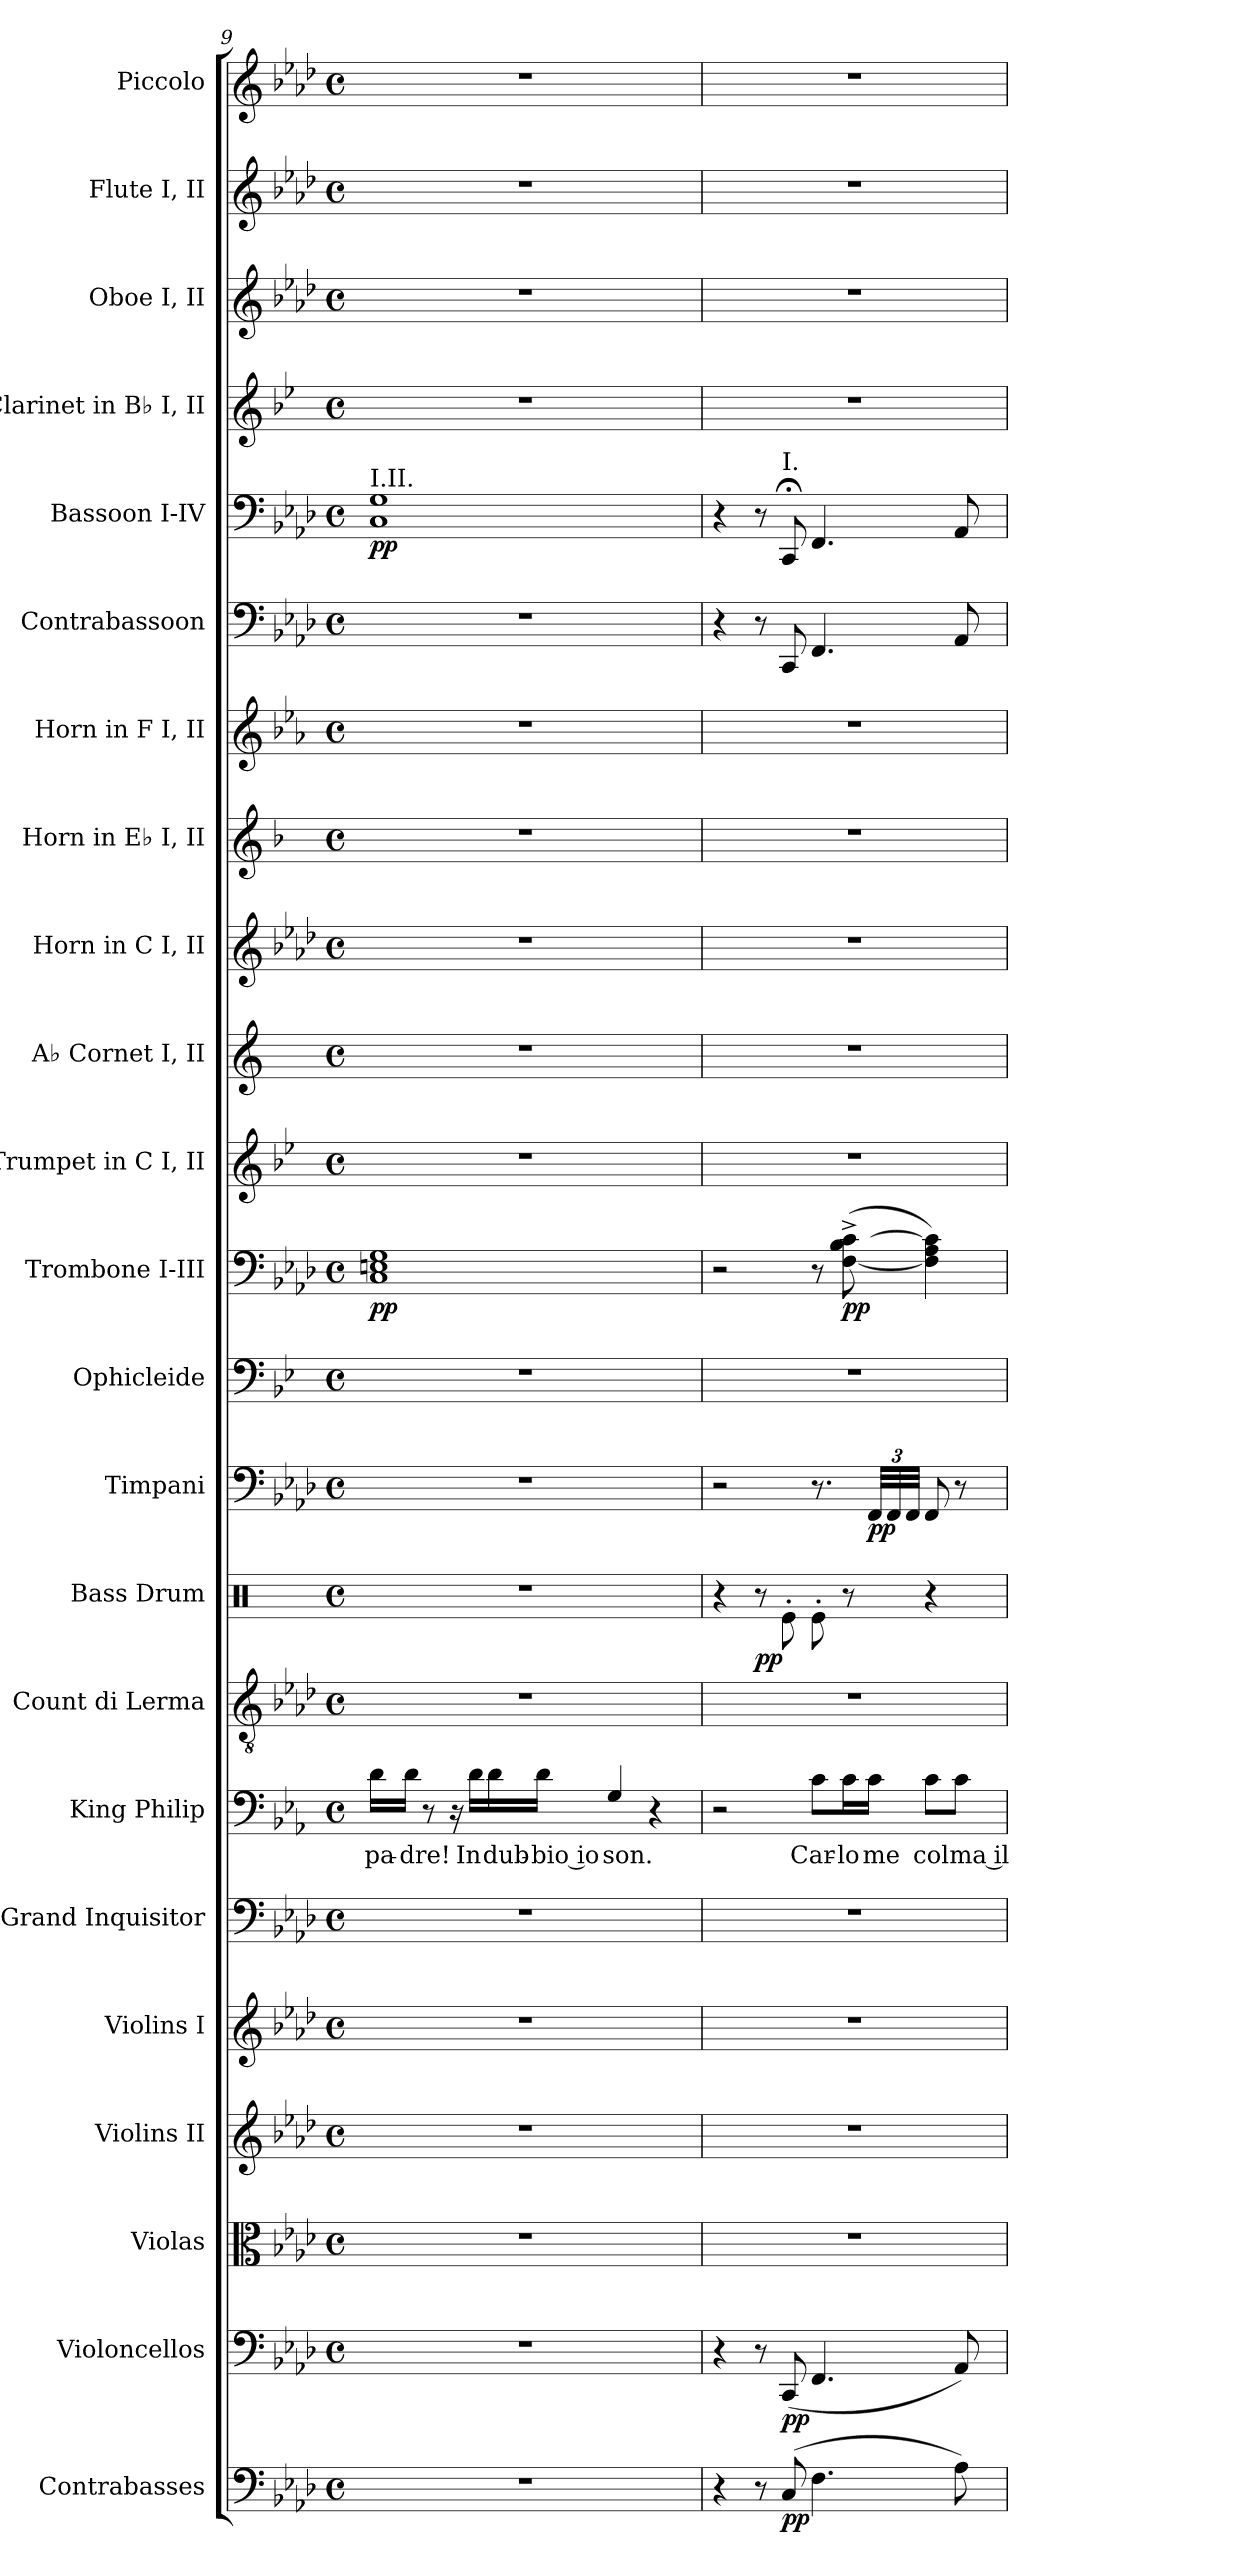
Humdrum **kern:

**kern	**dynam	**kern	**dynam	**kern	**kern	**kern	**kern	**kern	**text	**kern	**kern	**dynam	**kern	**dynam	**kern	**kern	**dynam	**kern	**kern	**kern	**kern	**kern	**kern	**dynam	**kern	**dynam	**kern	**kern	**kern	**kern
*part23	*part23	*part22	*part22	*part21	*part20	*part19	*part18	*part17	*part17	*part16	*part15	*part15	*part14	*part14	*part13	*part12	*part12	*part11	*part10	*part9	*part8	*part7	*part6	*part6	*part5	*part5	*part4	*part3	*part2	*part1
*staff23	*staff23	*staff22	*staff22	*staff21	*staff20	*staff19	*staff18	*staff17	*staff17	*staff16	*staff15	*staff15	*staff14	*staff14	*staff13	*staff12	*staff12	*staff11	*staff10	*staff9	*staff8	*staff7	*staff6	*staff6	*staff5	*staff5	*staff4	*staff3	*staff2	*staff1
*I"Contrabasses	*	*I"Violoncellos	*	*I"Violas	*I"Violins II	*I"Violins I	*I"Grand Inquisitor	*I"King Philip	*	*I"Count di Lerma	*I"Bass Drum	*	*I"Timpani	*	*I"Ophicleide	*I"Trombone I-III	*	*I"Trumpet in C I, II	*I"A♭ Cornet I, II	*I"Horn in C I, II	*I"Horn in E♭ I, II	*I"Horn in F I, II	*I"Contrabassoon	*	*I"Bassoon I-IV	*	*I"Clarinet in B♭ I, II	*I"Oboe I, II	*I"Flute I, II	*I"Piccolo
*I'Cb.	*	*I'Vc.	*	*I'Vla.	*I'Vln. II	*I'Vln. I	*I'G.I.	*I'K.P.	*	*I'di L.	*I'BD	*	*I'Timp.	*	*I'Oph.	*I'Tbn. I-III	*	*	*I'A ♭ Cnt. I, II	*	*	*	*I'Cbsn.	*	*I'Bsn. I-IV	*	*	*I'Ob. I, II	*I'Fl. I, II	*I'Picc.
*clefF4	*	*clefF4	*	*clefC3	*clefG2	*clefG2	*clefF4	*clefF4	*	*clefGv2	*clefX	*	*clefF4	*	*clefF4	*clefF4	*	*clefG2	*clefG2	*clefG2	*clefG2	*clefG2	*clefF4	*	*clefF4	*	*clefG2	*clefG2	*clefG2	*clefG2
*ITrd7c12	*	*	*	*	*	*	*	*ITrd4c7	*	*	*	*	*	*	*ITrd1c2	*	*	*ITrd1c2	*ITrd2c4	*ITrd7c12	*ITrd5c9	*ITrd4c7	*ITrd7c12	*	*	*	*ITrd1c2	*	*	*ITrd-7c-12
*k[b-e-a-d-]	*	*k[b-e-a-d-]	*	*k[b-e-a-d-]	*k[b-e-a-d-]	*k[b-e-a-d-]	*k[b-e-a-d-]	*k[b-e-a-d-]	*	*k[b-e-a-d-]	*k[]	*	*k[b-e-a-d-]	*	*k[b-e-a-d-]	*k[b-e-a-d-]	*	*k[b-e-a-d-]	*k[b-e-a-d-]	*k[b-e-a-d-]	*k[b-e-a-d-]	*k[b-e-a-d-]	*k[b-e-a-d-]	*	*k[b-e-a-d-]	*	*k[b-e-a-d-]	*k[b-e-a-d-]	*k[b-e-a-d-]	*k[b-e-a-d-]
*M4/4	*	*M4/4	*	*M4/4	*M4/4	*M4/4	*M4/4	*M4/4	*	*M4/4	*M4/4	*	*M4/4	*	*M4/4	*M4/4	*	*M4/4	*M4/4	*M4/4	*M4/4	*M4/4	*M4/4	*	*M4/4	*	*M4/4	*M4/4	*M4/4	*M4/4
*met(c)	*	*met(c)	*	*met(c)	*met(c)	*met(c)	*met(c)	*met(c)	*	*met(c)	*met(c)	*	*met(c)	*	*met(c)	*met(c)	*	*met(c)	*met(c)	*met(c)	*met(c)	*met(c)	*met(c)	*	*met(c)	*	*met(c)	*met(c)	*met(c)	*met(c)
=9	=9	=9	=9	=9	=9	=9	=9	=9	=9	=9	=9	=9	=9	=9	=9	=9	=9	=9	=9	=9	=9	=9	=9	=9	=9	=9	=9	=9	=9	=9
!	!	!	!	!	!	!	!	!	!	!	!	!	!	!	!	!	!	!	!	!	!	!	!	!	!LO:TX:a:t=I.II.	!	!	!	!	!
!	!	!	!	!	!	!	!	!	!LO:LY:b	!	!	!	!	!	!	!	!LO:DY:b	!	!	!	!	!	!	!	!	!LO:DY:b	!	!	!	!
*	*	*	*	*	*	*	*	*	*	*	*	*	*	*	*	*	*	*	*	*	*	*	*	*	*	*	*	*	*	*^
1r	.	1r	.	1r	1r	1r	1r	16G\LL	pa-	1r	1r	.	1r	.	1r	1C 1En 1G	pp	1r	1r	1r	1r	1r	1r	.	1C 1G	pp	1r	1r	1r	1r	4ryy
!	!	!	!	!	!	!	!	!	!LO:LY:b	!	!	!	!	!	!	!	!	!	!	!	!	!	!	!	!	!	!	!	!	!	!
.	.	.	.	.	.	.	.	16G\JJ	-dre!	.	.	.	.	.	.	.	.	.	.	.	.	.	.	.	.	.	.	.	.	.	.
.	.	.	.	.	.	.	.	8r	.	.	.	.	.	.	.	.	.	.	.	.	.	.	.	.	.	.	.	.	.	.	.
.	.	.	.	.	.	.	.	16r	.	.	.	.	.	.	.	.	.	.	.	.	.	.	.	.	.	.	.	.	.	.	16ryy
*	*	*	*	*	*	*	*	*	*	*	*	*	*	*	*	*	*	*	*	*	*	*	*	*	*	*	*	*	*	*MM52	*
!	!	!	!	!	!	!	!	!	!LO:LY:b	!	!	!	!	!	!	!	!	!	!	!	!	!	!	!	!	!	!	!	!	!	!
.	.	.	.	.	.	.	.	16G\LL	In	.	.	.	.	.	.	.	.	.	.	.	.	.	.	.	.	.	.	.	.	.	2ryy
!	!	!	!	!	!	!	!	!	!LO:LY:b	!	!	!	!	!	!	!	!	!	!	!	!	!	!	!	!	!	!	!	!	!	!
.	.	.	.	.	.	.	.	16G\	dub-	.	.	.	.	.	.	.	.	.	.	.	.	.	.	.	.	.	.	.	.	.	.
!	!	!	!	!	!	!	!	!	!LO:LY:b	!	!	!	!	!	!	!	!	!	!	!	!	!	!	!	!	!	!	!	!	!	!
.	.	.	.	.	.	.	.	16G\JJ	bio io	.	.	.	.	.	.	.	.	.	.	.	.	.	.	.	.	.	.	.	.	.	.
!	!	!	!	!	!	!	!	!	!LO:LY:b	!	!	!	!	!	!	!	!	!	!	!	!	!	!	!	!	!	!	!	!	!	!
.	.	.	.	.	.	.	.	4C/	son.	.	.	.	.	.	.	.	.	.	.	.	.	.	.	.	.	.	.	.	.	.	.
.	.	.	.	.	.	.	.	4r	.	.	.	.	.	.	.	.	.	.	.	.	.	.	.	.	.	.	.	.	.	.	.
.	.	.	.	.	.	.	.	.	.	.	.	.	.	.	.	.	.	.	.	.	.	.	.	.	.	.	.	.	.	.	8.ryy
=10	=10	=10	=10	=10	=10	=10	=10	=10	=10	=10	=10	=10	=10	=10	=10	=10	=10	=10	=10	=10	=10	=10	=10	=10	=10	=10	=10	=10	=10	=10	=10
4r	.	4r	.	1r	1r	1r	1r	2r	.	1r	4r	.	2r	.	1r	2r	.	1r	1r	1r	1r	1r	4r	.	4r	.	1r	1r	1r	1r	2ryy
!	!	!	!	!	!	!	!	!	!	!	!	!LO:DY:b	!	!	!	!	!	!	!	!	!	!	!	!	!	!	!	!	!	!	!
8r	.	8r	.	.	.	.	.	.	.	.	8r	pp	.	.	.	.	.	.	.	.	.	.	8r	.	8r	.	.	.	.	.	.
!	!	!	!	!	!	!	!	!	!	!	!	!	!	!	!	!	!	!	!	!	!	!	!	!	!LO:TX:a:t=I.	!	!	!	!	!	!
!	!LO:DY:b	!	!LO:DY:b	!	!	!	!	!	!	!	!	!	!	!	!	!	!	!	!	!	!	!	!	!LO:DY:b	!	!	!	!	!	!	!
!	!	!	!	!	!	!	!	!	!	!	!	!	!	!	!	!	!	!	!	!	!	!	!	!LO:DY:n=1:b	!	!LO:DY:b	!	!	!	!	!
!	!	!	!	!	!	!	!	!	!	!	!	!	!	!	!	!	!	!	!	!	!	!	!	!	!	!LO:DY:n=1:b	!	!	!	!	!
(>8CC/	pp	(<8CC/	pp	.	.	.	.	.	.	.	8Re'\	.	.	.	.	.	.	.	.	.	.	.	8CCC/	pp other-dynamics	8CC;</	pp other-dynamics	.	.	.	.	.
*	*	*	*	*	*	*	*	*	*	*	*	*	*	*	*	*	*	*	*	*	*	*	*	*	*	*	*	*	*	*MM56	*
!	!	!	!	!	!	!	!	!	!LO:LY:b	!	!	!	!	!	!	!	!	!	!	!	!	!	!	!	!	!	!	!	!	!	!
4.FF\	.	4.FF/	.	.	.	.	.	8F\L	Car-	.	8Re'\	.	8.r	.	.	8r	.	.	.	.	.	.	4.FFF/	.	4.FF/	.	.	.	.	.	2ryy
!	!	!	!	!	!	!	!	!	!LO:LY:b	!	!	!	!	!	!	!	!LO:DY:b	!	!	!	!	!	!	!	!	!	!	!	!	!	!
.	.	.	.	.	.	.	.	16F\L	-lo	.	8r	.	.	.	.	(<[8F\^ 8B-\^ [8c\^	pp	.	.	.	.	.	.	.	.	.	.	.	.	.	.
!	!	!	!	!	!	!	!	!	!LO:LY:b	!	!	!	!	!	!	!	!	!	!	!	!	!	!	!	!	!	!	!	!	!	!
*	*	*	*	*	*	*	*	*	*	*	*	*	*Xbrackettup	*	*	*	*	*	*	*	*	*	*	*	*	*	*	*	*	*	*
!	!	!	!	!	!	!	!	!	!	!	!	!	!	!LO:DY:b	!	!	!	!	!	!	!	!	!	!	!	!	!	!	!	!	!
.	.	.	.	.	.	.	.	16F\JJ	me	.	.	.	48FF/LLL	pp	.	.	.	.	.	.	.	.	.	.	.	.	.	.	.	.	.
.	.	.	.	.	.	.	.	.	.	.	.	.	48FF/	.	.	.	.	.	.	.	.	.	.	.	.	.	.	.	.	.	.
.	.	.	.	.	.	.	.	.	.	.	.	.	48FF/JJJ	.	.	.	.	.	.	.	.	.	.	.	.	.	.	.	.	.	.
!	!	!	!	!	!	!	!	!	!LO:LY:b	!	!	!	!	!	!	!	!	!	!	!	!	!	!	!	!	!	!	!	!	!	!
.	.	.	.	.	.	.	.	8F\L	col	.	4r	.	8FF/	.	.	4F\] 4A-\ 4c\])	.	.	.	.	.	.	.	.	.	.	.	.	.	.	.
!	!	!	!	!	!	!	!	!	!LO:LY:b	!	!	!	!	!	!	!	!	!	!	!	!	!	!	!	!	!	!	!	!	!	!
8AA-\)	.	8AA-/)	.	.	.	.	.	8F\J	ma il	.	.	.	8r	.	.	.	.	.	.	.	.	.	8AAA-/	.	8AA-/	.	.	.	.	.	.
*	*	*	*	*	*	*	*	*	*	*	*	*	*	*	*	*	*	*	*	*	*	*	*	*	*	*	*	*	*	*v	*v
=	=	=	=	=	=	=	=	=	=	=	=	=	=	=	=	=	=	=	=	=	=	=	=	=	=	=	=	=	=	=
*-	*-	*-	*-	*-	*-	*-	*-	*-	*-	*-	*-	*-	*-	*-	*-	*-	*-	*-	*-	*-	*-	*-	*-	*-	*-	*-	*-	*-	*-	*-
